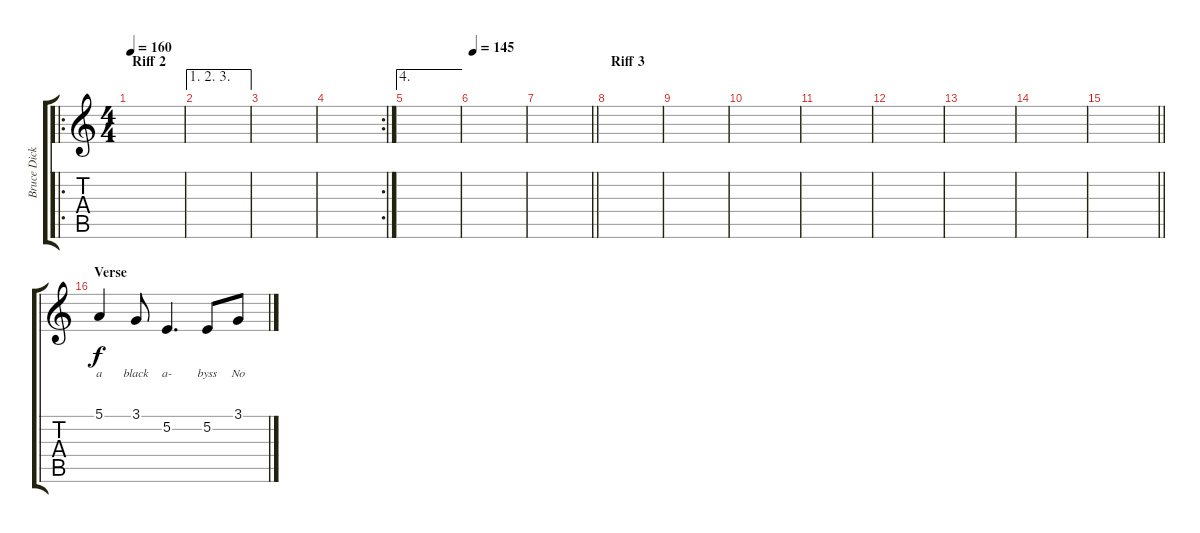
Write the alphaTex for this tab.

\track ("Bruce Dickinson" "Bruce Dick") {instrument voiceoohs}
\staff {score tabs}
\tuning (E4 B3 G3 D3 A2 E2) {hide}
\ro
\ts (4 4)
\section ("" "Riff 2")
\tempo 160
\clef g2
\ks c
|
\ae (1 2 3)
|
|
\rc 2
|
\ae 4
|
\tempo 145
|
\barLineRight lightlight
|
\section ("" "Riff 3")
|
|
|
|
|
|
|
\barLineRight lightlight
|
\section ("" "Verse")
5.1.4{lyrics (0 "a") lyrics (1 "") lyrics (2 "") lyrics (3 "") lyrics (4 "")} 3.1.8{lyrics (0 "black") lyrics (1 "") lyrics (2 "") lyrics (3 "") lyrics (4 "")} 5.2.4{d lyrics (0 "a-") lyrics (1 "") lyrics (2 "") lyrics (3 "") lyrics (4 "")} 5.2.8{lyrics (0 "byss") lyrics (1 "") lyrics (2 "") lyrics (3 "") lyrics (4 "")} 3.1.8{lyrics (0 "No") lyrics (1 "") lyrics (2 "") lyrics (3 "") lyrics (4 "")}
